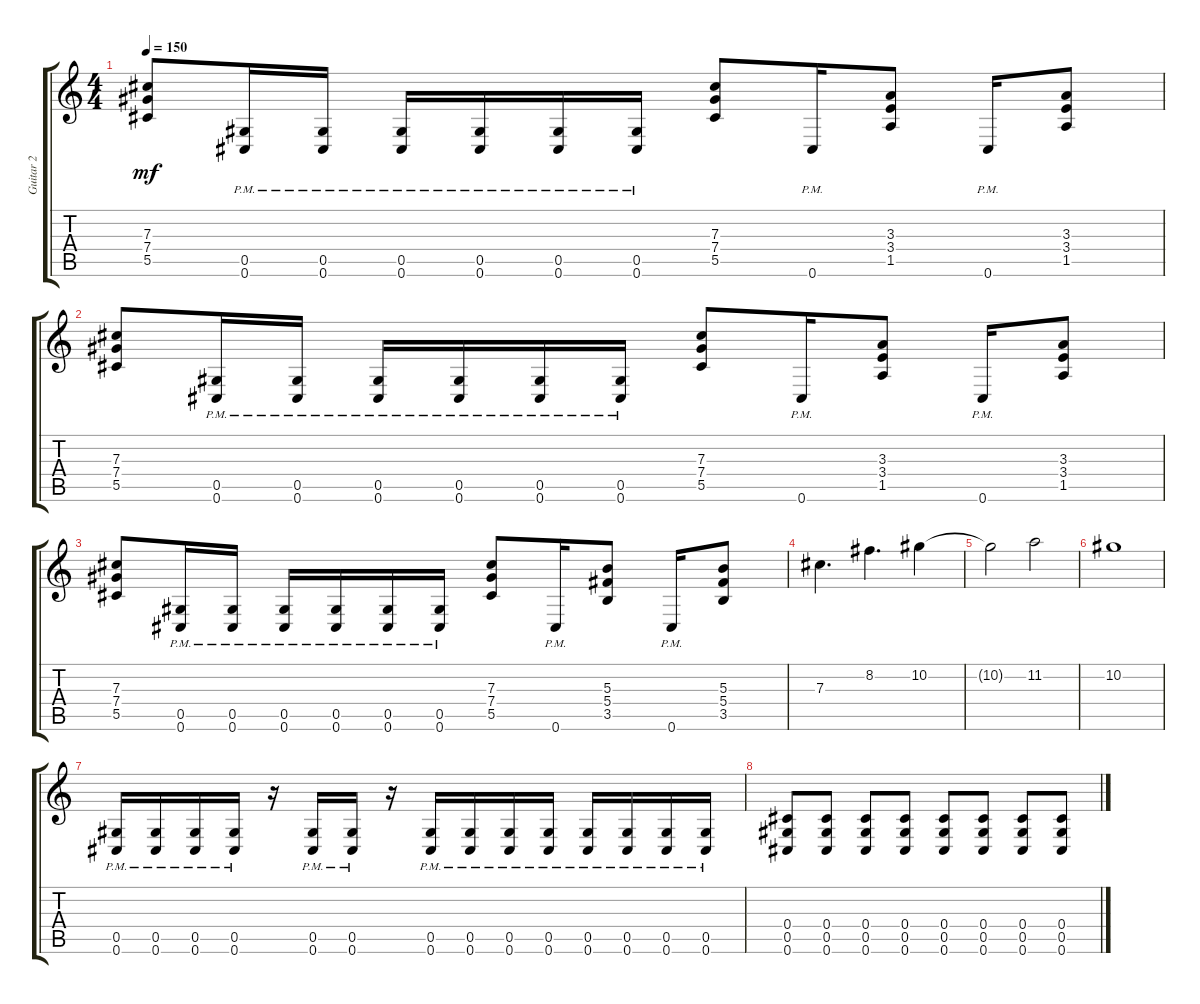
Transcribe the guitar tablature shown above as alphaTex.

\track ("Guitar 2" "Guitar 2") {instrument distortionguitar}
\staff {score tabs}
\tuning (Eb4 Bb3 Gb3 Db3 Ab2 Db2) {hide}
\ts (4 4)
\tempo 150
\clef g2
\ks c
(7.3 7.4 5.5).8{dy mf} (0.5{pm} 0.6{pm}).16 (0.5{pm} 0.6{pm}).16 (0.5{pm} 0.6{pm}).16 (0.5{pm} 0.6{pm}).16 (0.5{pm} 0.6{pm}).16 (0.5{pm} 0.6{pm}).16 (7.3 7.4 5.5).8 0.6{pm}.16 (3.3 3.4 1.5).8 0.6{pm}.16 (3.3 3.4 1.5).8 |
(7.3 7.4 5.5).8 (0.5{pm} 0.6{pm}).16 (0.5{pm} 0.6{pm}).16 (0.5{pm} 0.6{pm}).16 (0.5{pm} 0.6{pm}).16 (0.5{pm} 0.6{pm}).16 (0.5{pm} 0.6{pm}).16 (7.3 7.4 5.5).8 0.6{pm}.16 (3.3 3.4 1.5).8 0.6{pm}.16 (3.3 3.4 1.5).8 |
(7.3 7.4 5.5).8 (0.5{pm} 0.6{pm}).16 (0.5{pm} 0.6{pm}).16 (0.5{pm} 0.6{pm}).16 (0.5{pm} 0.6{pm}).16 (0.5{pm} 0.6{pm}).16 (0.5{pm} 0.6{pm}).16 (7.3 7.4 5.5).8 0.6{pm}.16 (5.3 5.4 3.5).8 0.6{pm}.16 (5.3 5.4 3.5).8 |
7.3.4{d} 8.2.4{d} 10.2.4 |
10.2{t}.2 11.2.2 |
10.2.1 |
(0.5{pm} 0.6{pm}).16 (0.5{pm} 0.6{pm}).16 (0.5{pm} 0.6{pm}).16 (0.5{pm} 0.6{pm}).16 r.16 (0.5{pm} 0.6{pm}).16 (0.5{pm} 0.6{pm}).16 r.16 (0.5{pm} 0.6{pm}).16 (0.5{pm} 0.6{pm}).16 (0.5{pm} 0.6{pm}).16 (0.5{pm} 0.6{pm}).16 (0.5{pm} 0.6{pm}).16 (0.5{pm} 0.6{pm}).16 (0.5{pm} 0.6{pm}).16 (0.5{pm} 0.6{pm}).16 |
(0.4 0.5 0.6).8 (0.4 0.5 0.6).8 (0.4 0.5 0.6).8 (0.4 0.5 0.6).8 (0.4 0.5 0.6).8 (0.4 0.5 0.6).8 (0.4 0.5 0.6).8 (0.4 0.5 0.6).8
